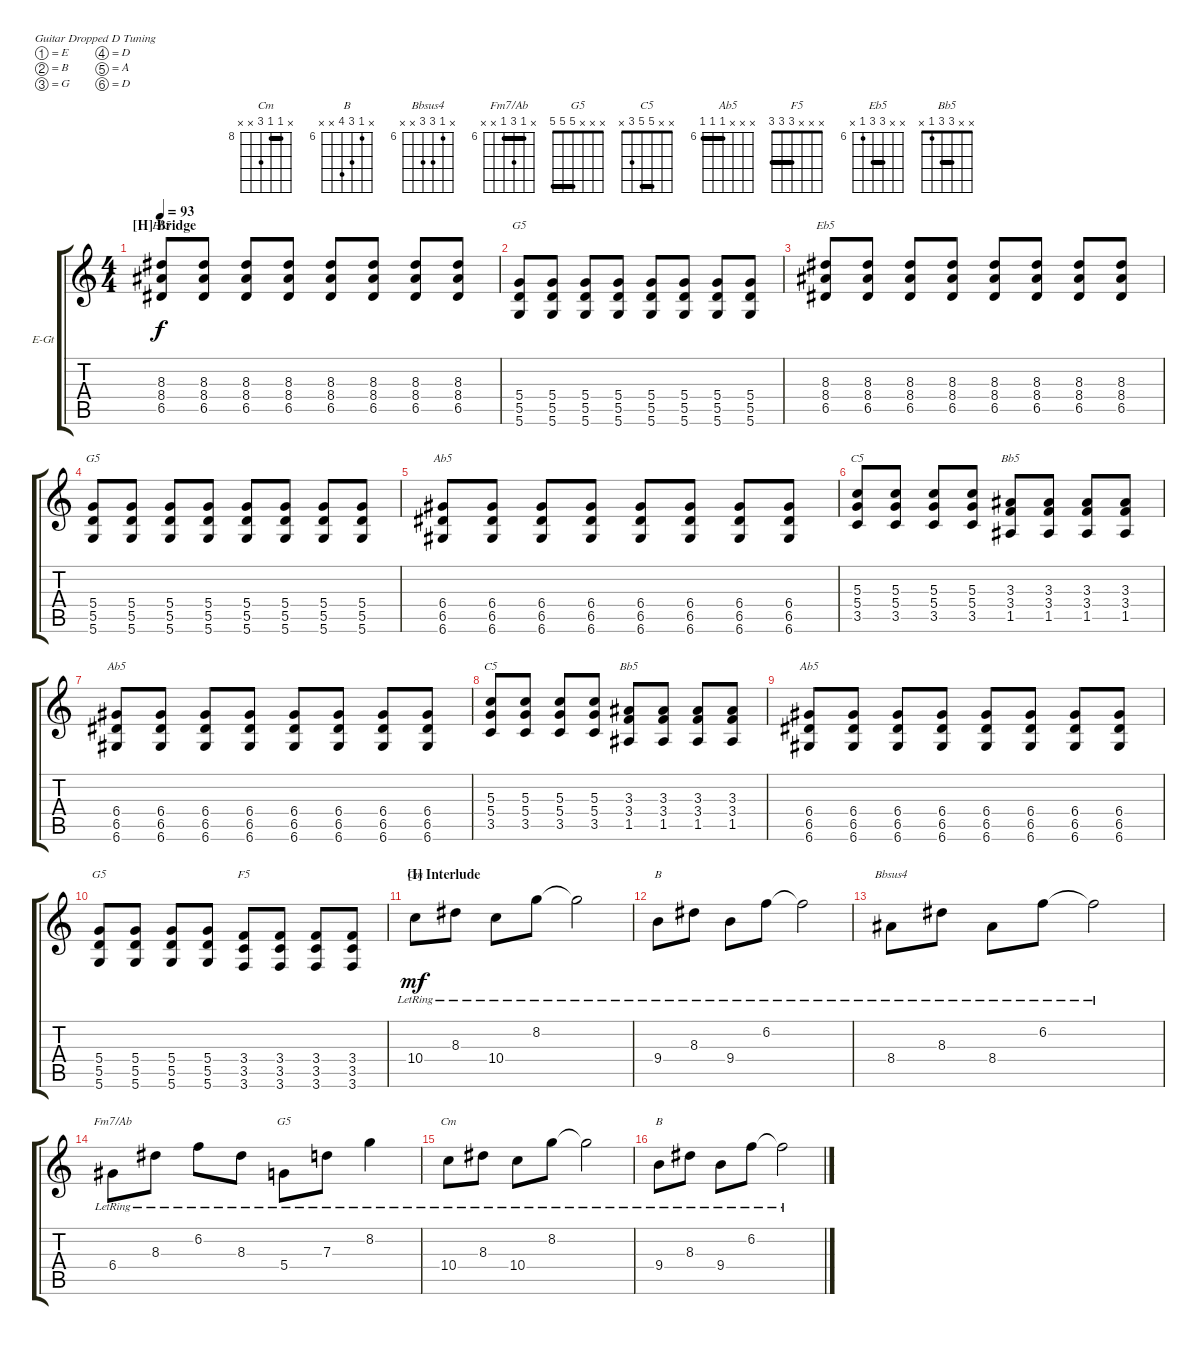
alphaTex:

\bracketExtendMode groupsimilarinstruments
\firstSystemTrackNameOrientation horizontal
\otherSystemsTrackNameOrientation horizontal
\track ("Guitar (Jerry Horton)" "E-Gt") {instrument distortionguitar}
\staff {score tabs}
\tuning (E4 B3 G3 D3 A2 D2)
\chord ("Cm" x 8 8 10 x x) {firstfret 8 barre 8}
\chord ("B" x 6 8 9 x x) {firstfret 6}
\chord ("Bbsus4" x 6 8 8 x x) {firstfret 6}
\chord ("Fm7/Ab" x 6 8 6 x x) {firstfret 6 barre 6}
\chord ("G5" x 8 7 5 x x) {firstfret 5}
\chord ("C5" x x 5 5 3 x) {barre 5}
\chord ("Ab5" x x x 6 6 6) {firstfret 6 barre (6 6)}
\chord ("G5" x x x 5 5 5) {barre (5 5)}
\chord ("F5" x x x 3 3 3) {barre (3 3)}
\chord ("Eb5" x x 8 8 6 x) {firstfret 6 barre 8}
\chord ("Bb5" x x 3 3 1 x) {barre 3}
\ts (4 4)
\section ("H" "Bridge")
\tempo 93
\clef g2
\ks c
(8.3 8.4 6.5).8{ch "Eb5" dy f} (8.3 8.4 6.5).8 (8.3 8.4 6.5).8 (8.3 8.4 6.5).8 (8.3 8.4 6.5).8 (8.3 8.4 6.5).8 (8.3 8.4 6.5).8 (8.3 8.4 6.5).8 |
(5.4 5.5 5.6).8{ch "G5"} (5.4 5.5 5.6).8 (5.4 5.5 5.6).8 (5.4 5.5 5.6).8 (5.4 5.5 5.6).8 (5.4 5.5 5.6).8 (5.4 5.5 5.6).8 (5.4 5.5 5.6).8 |
(8.3 8.4 6.5).8{ch "Eb5"} (8.3 8.4 6.5).8 (8.3 8.4 6.5).8 (8.3 8.4 6.5).8 (8.3 8.4 6.5).8 (8.3 8.4 6.5).8 (8.3 8.4 6.5).8 (8.3 8.4 6.5).8 |
(5.4 5.5 5.6).8{ch "G5"} (5.4 5.5 5.6).8 (5.4 5.5 5.6).8 (5.4 5.5 5.6).8 (5.4 5.5 5.6).8 (5.4 5.5 5.6).8 (5.4 5.5 5.6).8 (5.4 5.5 5.6).8 |
(6.4 6.5 6.6).8{ch "Ab5"} (6.4 6.5 6.6).8 (6.4 6.5 6.6).8 (6.4 6.5 6.6).8 (6.4 6.5 6.6).8 (6.4 6.5 6.6).8 (6.4 6.5 6.6).8 (6.4 6.5 6.6).8 |
(5.3 5.4 3.5).8{ch "C5"} (5.3 5.4 3.5).8 (5.3 5.4 3.5).8 (5.3 5.4 3.5).8 (3.3 3.4 1.5).8{ch "Bb5"} (3.3 3.4 1.5).8 (3.3 3.4 1.5).8 (3.3 3.4 1.5).8 |
(6.4 6.5 6.6).8{ch "Ab5"} (6.4 6.5 6.6).8 (6.4 6.5 6.6).8 (6.4 6.5 6.6).8 (6.4 6.5 6.6).8 (6.4 6.5 6.6).8 (6.4 6.5 6.6).8 (6.4 6.5 6.6).8 |
(5.3 5.4 3.5).8{ch "C5"} (5.3 5.4 3.5).8 (5.3 5.4 3.5).8 (5.3 5.4 3.5).8 (3.3 3.4 1.5).8{ch "Bb5"} (3.3 3.4 1.5).8 (3.3 3.4 1.5).8 (3.3 3.4 1.5).8 |
(6.4 6.5 6.6).8{ch "Ab5"} (6.4 6.5 6.6).8 (6.4 6.5 6.6).8 (6.4 6.5 6.6).8 (6.4 6.5 6.6).8 (6.4 6.5 6.6).8 (6.4 6.5 6.6).8 (6.4 6.5 6.6).8 |
(5.4 5.5 5.6).8{ch "G5"} (5.4 5.5 5.6).8 (5.4 5.5 5.6).8 (5.4 5.5 5.6).8 (3.4 3.5 3.6).8{ch "F5"} (3.4 3.5 3.6).8 (3.4 3.5 3.6).8 (3.4 3.5 3.6).8 |
\section ("I" "Interlude")
10.4{lr}.8{ch "Cm" dy mf} 8.3{lr}.8 10.4{lr}.8 8.2{lr}.8 8.2{lr t}.2 |
9.4{lr}.8{ch "B"} 8.3{lr}.8 9.4{lr}.8 6.2{lr}.8 6.2{lr t}.2 |
8.4{lr}.8{ch "Bbsus4"} 8.3{lr}.8 8.4{lr}.8 6.2{lr}.8 6.2{lr t}.2 |
6.4{lr}.8{ch "Fm7/Ab"} 8.3{lr}.8 6.2{lr}.8 8.3{lr}.8 5.4{lr}.8{ch "G5"} 7.3{lr}.8 8.2{lr}.4 |
10.4{lr}.8{ch "Cm"} 8.3{lr}.8 10.4{lr}.8 8.2{lr}.8 8.2{lr t}.2 |
9.4{lr}.8{ch "B"} 8.3{lr}.8 9.4{lr}.8 6.2{lr}.8 6.2{lr t}.2
